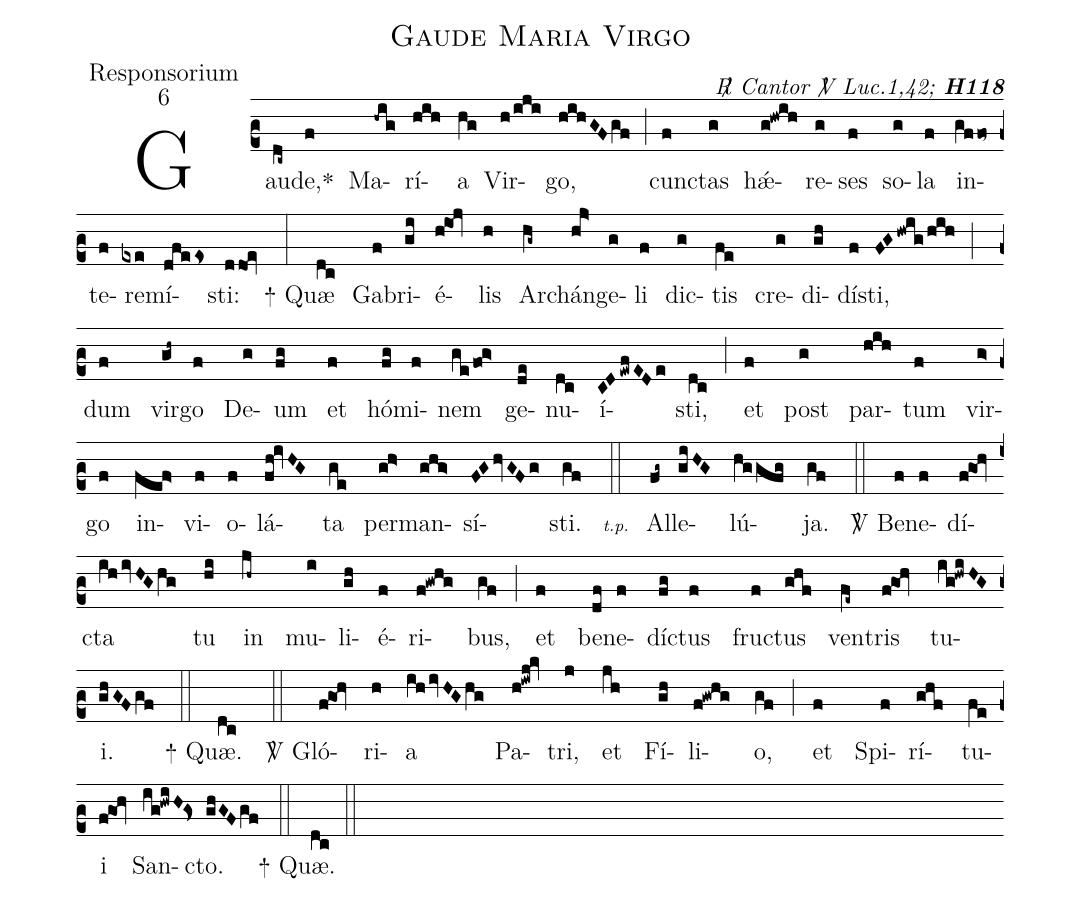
name:Gaude Maria Virgo;
office-part:Responsorium;
mode:6;
commentary:{\itshape\mdseries \Rbar\  Cantor \Vbar\   Luc.1,42;\/} {\bfseries H118};
%%
(c2) Gau(dc~)de,<sp>*</sp>(f) Ma(-hig)rí(hih)a(hg) Vir(h/iji)go,(hihGFgf) (;)
cun(f)ctas(g) hǽ(g!hwih)re(g)ses(f) so(g)la(f) in(gffo~)te(f)re(exe)mí(dfeEs)sti:(ddo1!ev) (:)
<sp>+</sp> Quæ(dc) Ga(f)bri(gi)é(h!io1!jv)lis(h) Arch(hg~)án(hj>)ge(g)li(f) dic(g)tis(fe) cre(g)di(gh)dí(f)sti,(FGhwig/hih) (;)
dum(f) vir(gh~)go(f) De(g)um(fg) et(f) hó(fg)mi(f)nem(ge/fo0!g>) ge(de)nu(dc)í(CDewfEDe)sti,(dc) (;)
et(f) post(g) par(hih)tum(f) vir(g>)go(f) in(fef>)vi(f)o(f)lá(fh!ivHG)ta(ge) per(gh>)man(ghg>)sí(FGhvGFg)sti.(gf) (::)
<v>{\scriptsize\itshape t.p.\ }</v> Al(fg~)le(giHG)lú(hggfg)ja.(gf) (::)
<sp>V/</sp> Be(f)ne(f)dí(f!go1!hv)cta(ihivHGhg) tu(hi) in(jh~) mu(i)li(gh)é(f)ri(f!gwhg)bus,(gf) (;)
et(f) be(df)ne(f)dí(fg)ctus(f) fru(f)ctus(ghf) ven(fe~)tris(f!go1!hv) tu(ig!hwiHG)i.(ghGFgf) (::)
<sp>+</sp> Quæ.(dc) (::)
%Redone for (c2):
<sp>V/</sp> Gló(f!go1@hv)ri(h)a(ihivHGhg) Pa(h!iwj!kv)tri,(j) et(jh)
Fí(gh)li(f!gwhg)o,(gf) (;)
et(f) Spi(f)rí(ghf)tu(fez)i(f!go@hv) San(ig!hwiH!gs<)cto.(ghGFgf) (::)
<sp>+</sp> Quæ.(dc)  (::)
